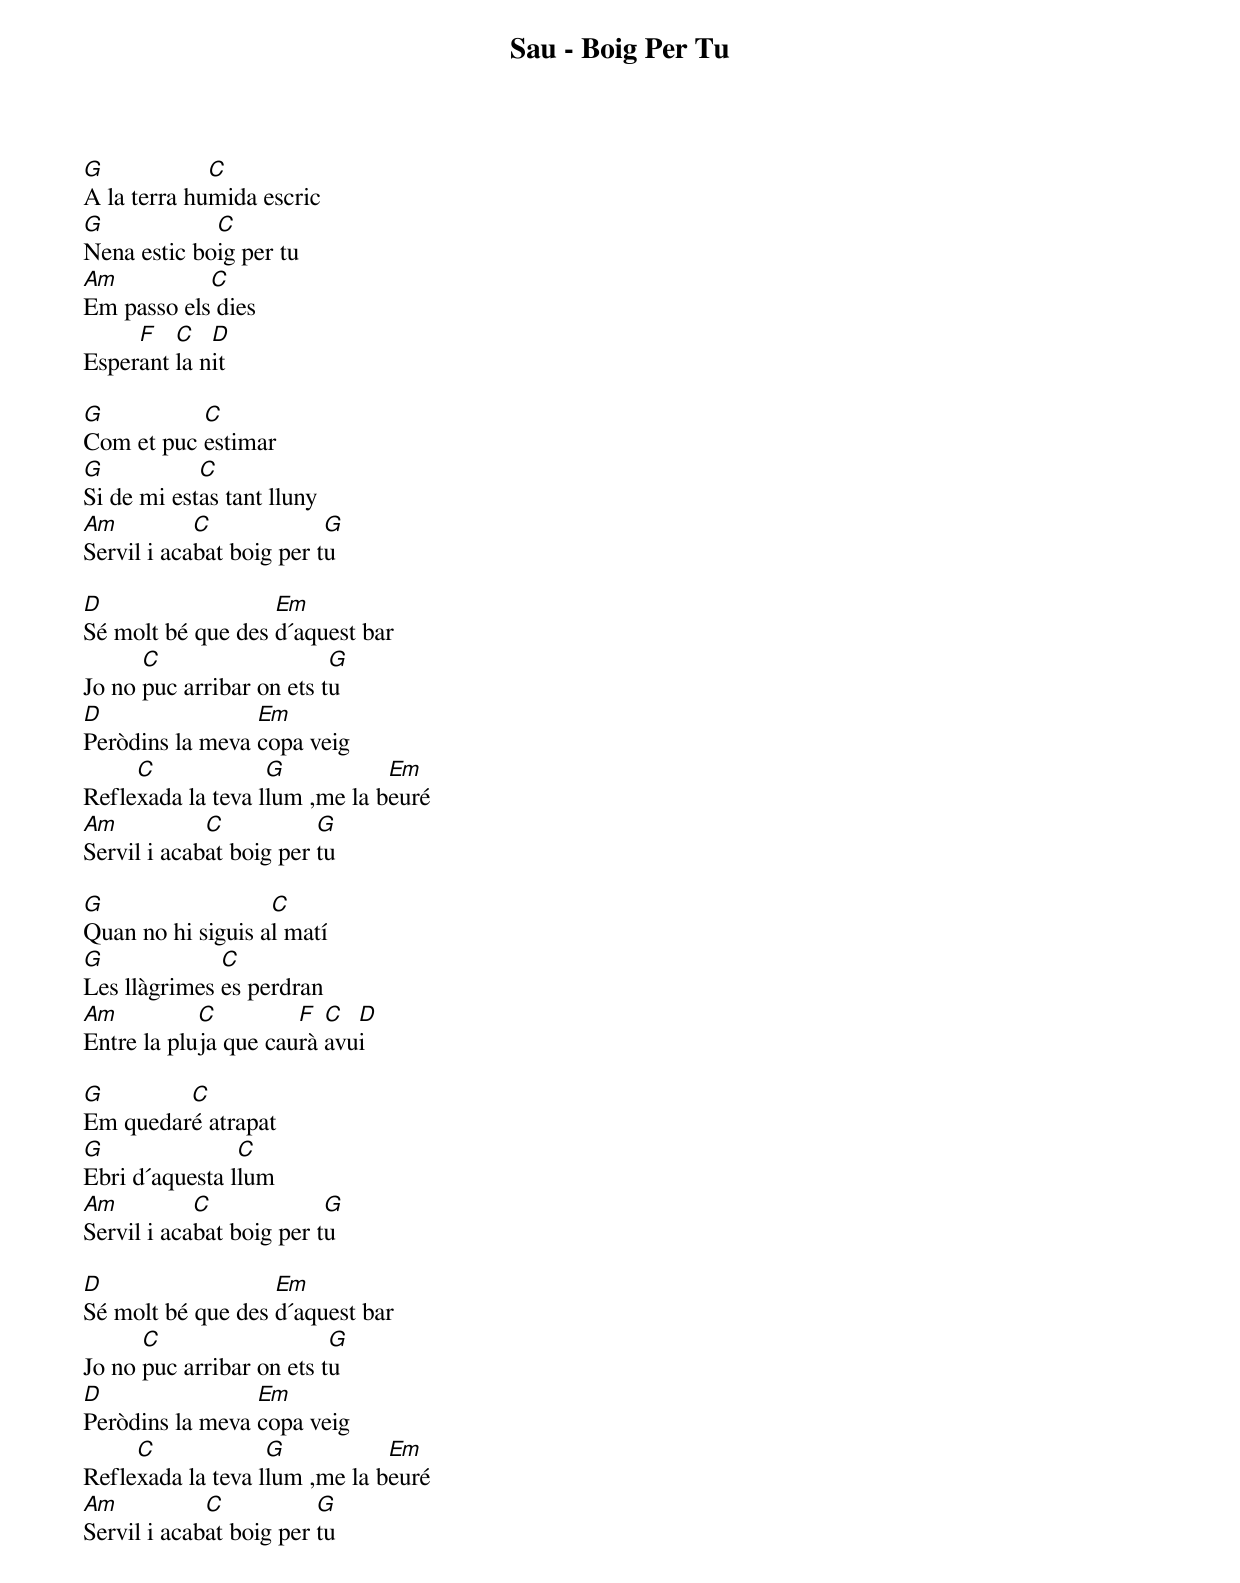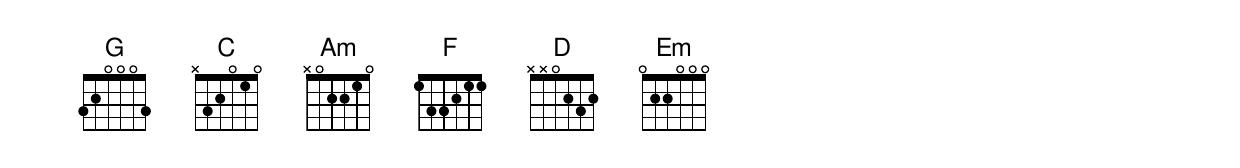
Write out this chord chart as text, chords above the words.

Sau - Boig Per Tu

G            C
A la terra humida escric
G            C
Nena estic boig per tu
Am          C
Em passo els dies
     F   C   D
Esperant la nit

G          C
Com et puc estimar
G           C
Si de mi estas tant lluny
Am          C             G
Servil i acabat boig per tu

D                  Em
Sé molt bé que des d´aquest bar
      C                   G
Jo no puc arribar on ets tu
D                Em
Peròdins la meva copa veig
     C             G           Em
Reflexada la teva llum ,me la beuré
Am           C           G
Servil i acabat boig per tu

G                  C
Quan no hi siguis al matí
G             C
Les llàgrimes es perdran
Am          C         F  C  D
Entre la pluja que caurà avui

G        C
Em quedaré atrapat
G               C
Ebri d´aquesta llum
Am          C             G
Servil i acabat boig per tu

D                  Em
Sé molt bé que des d´aquest bar
      C                   G
Jo no puc arribar on ets tu
D                Em
Peròdins la meva copa veig
     C             G           Em
Reflexada la teva llum ,me la beuré
Am           C           G
Servil i acabat boig per tu
